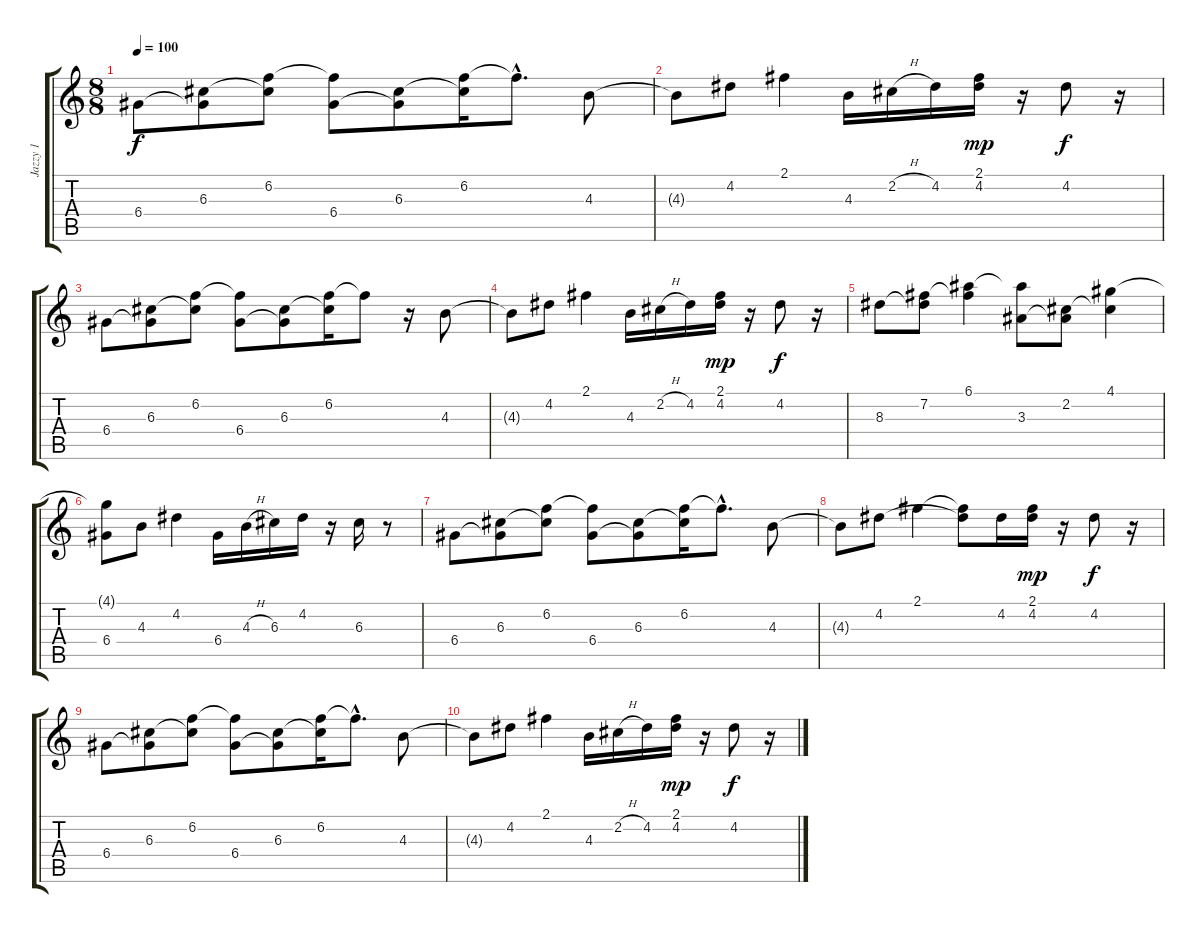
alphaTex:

\track ("Jazzy 1" "Jazzy 1") {instrument electricguitarjazz}
\staff {score tabs}
\tuning (E4 B3 G3 D3 A2 E2) {hide}
\ts (8 8)
\tempo 100
\clef g2
\ks c
6.4.8{dy f} (6.3 6.4{t}).8 (6.2 6.3{t}).8 (6.2{t} 6.4).8 (6.3 6.4{t}).8 (6.2 6.3{t}).16 6.2{hac t}.8{d} 4.3.8 |
4.3{t}.8 4.2.8 2.1.4 4.3.16 2.2{h}.16 4.2.16 (2.1 4.2).16{dy mp} r.16 4.2.8{dy f} r.16 |
6.4.8 (6.3 6.4{t}).8 (6.2 6.3{t}).8 (6.2{t} 6.4).8 (6.3 6.4{t}).8 (6.2 6.3{t}).16 6.2{t}.8 r.16 4.3.8 |
4.3{t}.8 4.2.8 2.1.4 4.3.16 2.2{h}.16 4.2.16 (2.1 4.2).16{dy mp} r.16 4.2.8{dy f} r.16 |
8.3.8 (7.2 8.3{t}).8 (6.1 7.2{t}).4 (6.1{t} 3.3).8 (2.2 3.3{t}).8 (4.1 2.2{t}).4 |
(4.1{t} 6.4).8 4.3.8 4.2.4 6.4.16 4.3{h}.16 6.3.16 4.2.16 r.16 6.3.16 r.8 |
6.4.8{volume 6} (6.3 6.4{t}).8 (6.2 6.3{t}).8 (6.2{t} 6.4).8 (6.3 6.4{t}).8 (6.2 6.3{t}).16 6.2{hac t}.8{d} 4.3.8 |
4.3{t}.8 4.2.8 2.1.4 (2.1{t} 4.2{t}).8 4.2.16 (2.1 4.2).16{dy mp} r.16 4.2.8{dy f} r.16 |
6.4.8{volume 0} (6.3 6.4{t}).8 (6.2 6.3{t}).8 (6.2{t} 6.4).8 (6.3 6.4{t}).8 (6.2 6.3{t}).16 6.2{hac t}.8{d} 4.3.8 |
4.3{t}.8 4.2.8 2.1.4 4.3.16 2.2{h}.16 4.2.16 (2.1 4.2).16{dy mp} r.16 4.2.8{dy f} r.16
